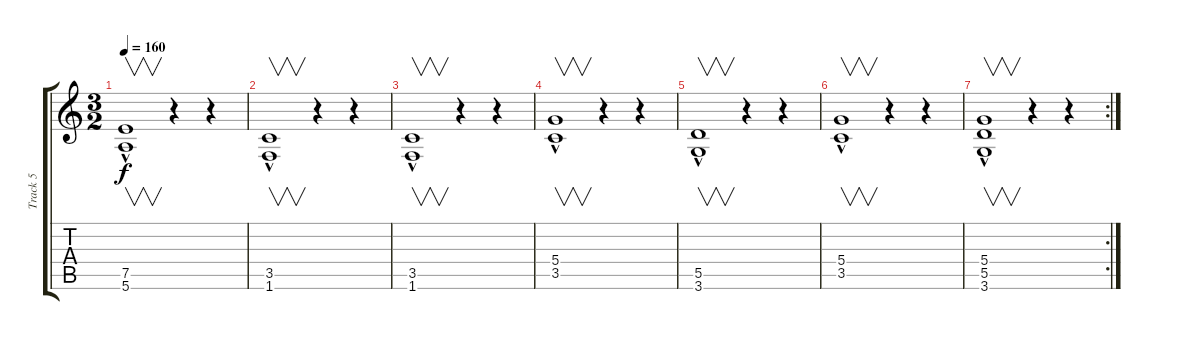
\track ("Track 5" "Track 5") {instrument electricguitarmuted}
\staff {score tabs}
\tuning (E4 B3 G3 D3 A2 E2) {hide}
\ts (3 2)
\tempo 160
\clef g2
\ks c
(7.5{hac} 5.6).1{v dy f} r.4 r.4 |
(3.5{hac} 1.6{hac}).1{v} r.4 r.4 |
(3.5{hac} 1.6{hac}).1{v} r.4 r.4 |
(5.4 3.5{hac}).1{v} r.4 r.4 |
(5.5{hac} 3.6).1{v} r.4 r.4 |
(5.4 3.5{hac}).1{v} r.4 r.4 |
\rc 2
(5.4 5.5{hac} 3.6).1{v} r.4 r.4
